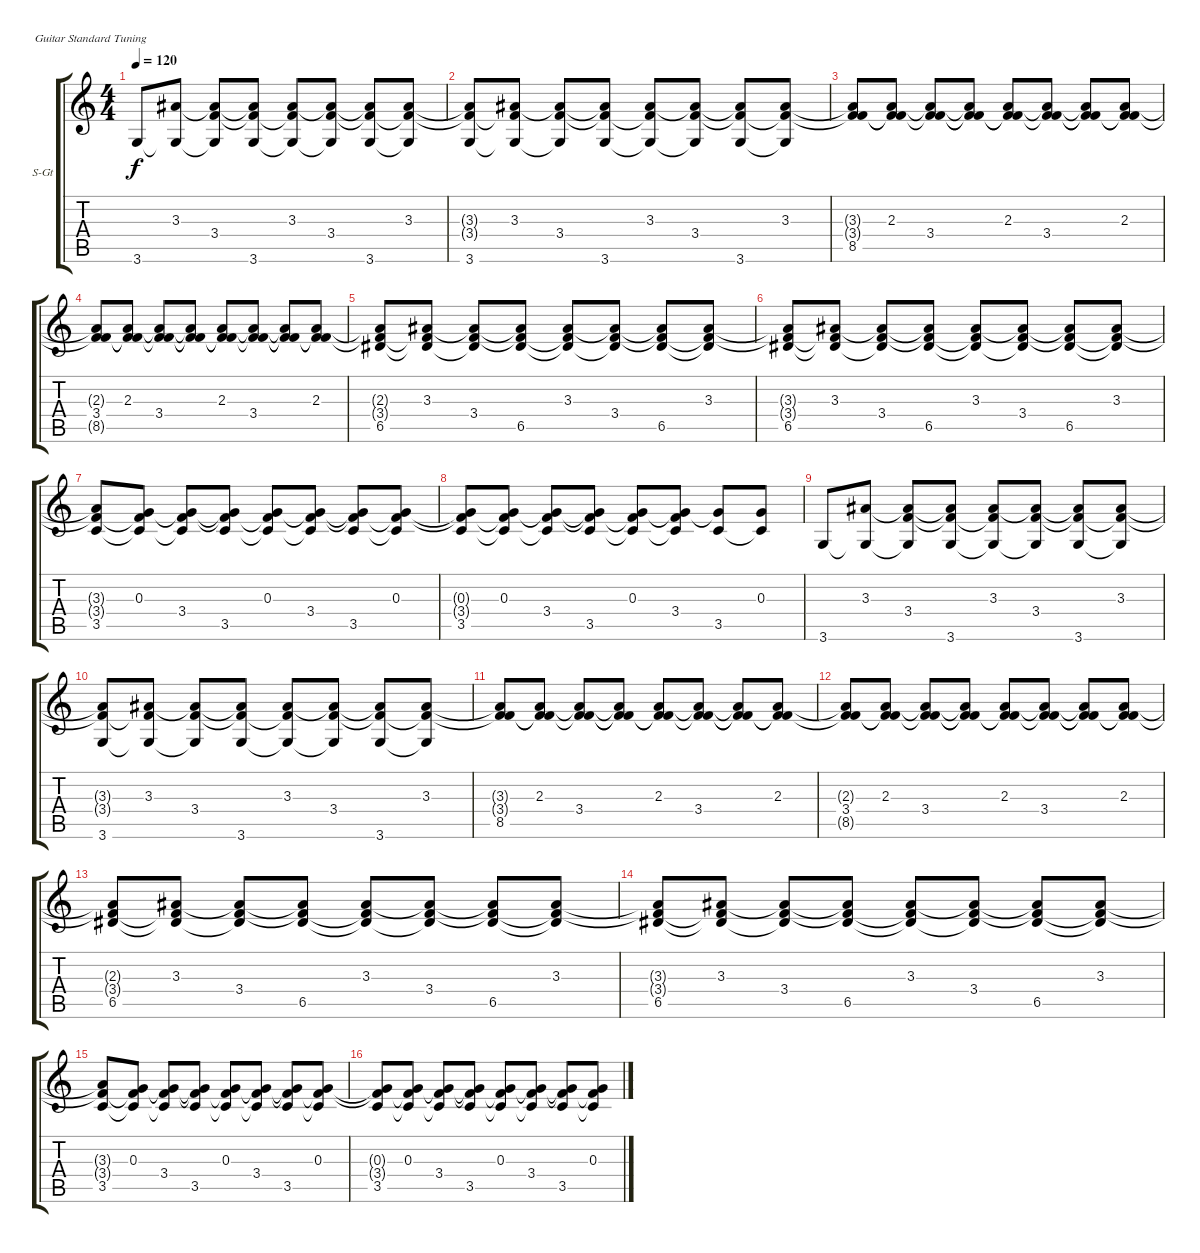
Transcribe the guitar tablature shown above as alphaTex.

\defaultSystemsLayout 4
\bracketExtendMode groupsimilarinstruments
\firstSystemTrackNameOrientation horizontal
\otherSystemsTrackNameOrientation horizontal
\track ("Steel Guitar" "S-Gt") {instrument acousticguitarsteel}
\staff {score tabs}
\tuning (E4 B3 G3 D3 A2 E2)
\ts (4 4)
\tempo 120
\clef g2
\ks c
3.6.8{dy f} (3.3 3.6{t}).8 (3.4 3.6{t} 3.3{t}).8 (3.3{t} 3.6 3.4{t}).8 (3.4{t} 3.3 3.6{t}).8 (3.4 3.6{t} 3.3{t}).8 (3.3{t} 3.6 3.4{t}).8 (3.4{t} 3.3 3.6{t}).8 |
(3.3{t} 3.6 3.4{t}).8 (3.4{t} 3.3 3.6{t}).8 (3.4 3.6{t} 3.3{t}).8 (3.3{t} 3.6 3.4{t}).8 (3.4{t} 3.3 3.6{t}).8 (3.4 3.6{t} 3.3{t}).8 (3.3{t} 3.6 3.4{t}).8 (3.3 3.6{t} 3.4{t}).8 |
(3.3{t} 3.4{t} 8.5).8 (3.4{t} 2.3 8.5{t}).8 (3.4 8.5{t} 2.3{t}).8 (2.3{t} 3.4{t} 8.5{t}).8 (3.4{t} 2.3 8.5{t}).8 (3.4 8.5{t} 2.3{t}).8 (2.3{t} 3.4{t} 8.5{t}).8 (2.3 3.4{t} 8.5{t}).8 |
(2.3{t} 3.4 8.5{t}).8 (3.4{t} 2.3 8.5{t}).8 (3.4 8.5{t} 2.3{t}).8 (2.3{t} 3.4{t} 8.5{t}).8 (3.4{t} 2.3 8.5{t}).8 (3.4 8.5{t} 2.3{t}).8 (2.3{t} 3.4{t} 8.5{t}).8 (2.3 3.4{t} 8.5{t}).8 |
(2.3{t} 6.5 3.4{t}).8 (3.4{t} 3.3 6.5{t}).8 (3.4 6.5{t} 3.3{t}).8 (3.3{t} 6.5 3.4{t}).8 (3.4{t} 3.3 6.5{t}).8 (3.4 6.5{t} 3.3{t}).8 (3.3{t} 6.5 3.4{t}).8 (3.4{t} 3.3 6.5{t}).8 |
(3.3{t} 6.5 3.4{t}).8 (3.4{t} 3.3 6.5{t}).8 (3.4 6.5{t} 3.3{t}).8 (3.3{t} 6.5 3.4{t}).8 (3.4{t} 3.3 6.5{t}).8 (3.4 6.5{t} 3.3{t}).8 (3.3{t} 6.5 3.4{t}).8 (3.4{t} 3.3 6.5{t}).8 |
(3.3{t} 3.5 3.4{t}).8 (3.4{t} 0.3 3.5{t}).8 (3.4 3.5{t} 0.3{t}).8 (0.3{t} 3.5 3.4{t}).8 (3.4{t} 0.3 3.5{t}).8 (3.4 3.5{t} 0.3{t}).8 (0.3{t} 3.5 3.4{t}).8 (0.3 3.5{t} 3.4{t}).8 |
(0.3{t} 3.5 3.4{t}).8 (3.4{t} 0.3 3.5{t}).8 (3.4 3.5{t} 0.3{t}).8 (0.3{t} 3.5 3.4{t}).8 (3.4{t} 0.3 3.5{t}).8 (3.4 3.5{t} 0.3{t}).8 (0.3{t} 3.5).8 (0.3 3.5{t}).8 |
3.6.8 (3.3 3.6{t}).8 (3.4 3.6{t} 3.3{t}).8 (3.3{t} 3.6 3.4{t}).8 (3.4{t} 3.3 3.6{t}).8 (3.4 3.6{t} 3.3{t}).8 (3.3{t} 3.6 3.4{t}).8 (3.4{t} 3.3 3.6{t}).8 |
(3.3{t} 3.6 3.4{t}).8 (3.4{t} 3.3 3.6{t}).8 (3.4 3.6{t} 3.3{t}).8 (3.3{t} 3.6 3.4{t}).8 (3.4{t} 3.3 3.6{t}).8 (3.4 3.6{t} 3.3{t}).8 (3.3{t} 3.6 3.4{t}).8 (3.3 3.6{t} 3.4{t}).8 |
(3.3{t} 3.4{t} 8.5).8 (3.4{t} 2.3 8.5{t}).8 (3.4 8.5{t} 2.3{t}).8 (2.3{t} 3.4{t} 8.5{t}).8 (3.4{t} 2.3 8.5{t}).8 (3.4 8.5{t} 2.3{t}).8 (2.3{t} 3.4{t} 8.5{t}).8 (2.3 3.4{t} 8.5{t}).8 |
(2.3{t} 3.4 8.5{t}).8 (3.4{t} 2.3 8.5{t}).8 (3.4 8.5{t} 2.3{t}).8 (2.3{t} 3.4{t} 8.5{t}).8 (3.4{t} 2.3 8.5{t}).8 (3.4 8.5{t} 2.3{t}).8 (2.3{t} 3.4{t} 8.5{t}).8 (2.3 3.4{t} 8.5{t}).8 |
(2.3{t} 6.5 3.4{t}).8 (3.4{t} 3.3 6.5{t}).8 (3.4 6.5{t} 3.3{t}).8 (3.3{t} 6.5 3.4{t}).8 (3.4{t} 3.3 6.5{t}).8 (3.4 6.5{t} 3.3{t}).8 (3.3{t} 6.5 3.4{t}).8 (3.4{t} 3.3 6.5{t}).8 |
(3.3{t} 6.5 3.4{t}).8 (3.4{t} 3.3 6.5{t}).8 (3.4 6.5{t} 3.3{t}).8 (3.3{t} 6.5 3.4{t}).8 (3.4{t} 3.3 6.5{t}).8 (3.4 6.5{t} 3.3{t}).8 (3.3{t} 6.5 3.4{t}).8 (3.4{t} 3.3 6.5{t}).8 |
(3.3{t} 3.5 3.4{t}).8 (3.4{t} 0.3 3.5{t}).8 (3.4 3.5{t} 0.3{t}).8 (0.3{t} 3.5 3.4{t}).8 (3.4{t} 0.3 3.5{t}).8 (3.4 3.5{t} 0.3{t}).8 (0.3{t} 3.5 3.4{t}).8 (0.3 3.5{t} 3.4{t}).8 |
(0.3{t} 3.5 3.4{t}).8 (3.4{t} 0.3 3.5{t}).8 (3.4 3.5{t} 0.3{t}).8 (0.3{t} 3.5 3.4{t}).8 (3.4{t} 0.3 3.5{t}).8 (3.4 3.5{t} 0.3{t}).8 (0.3{t} 3.5 3.4{t}).8 (0.3 3.5{t} 3.4{t}).8
